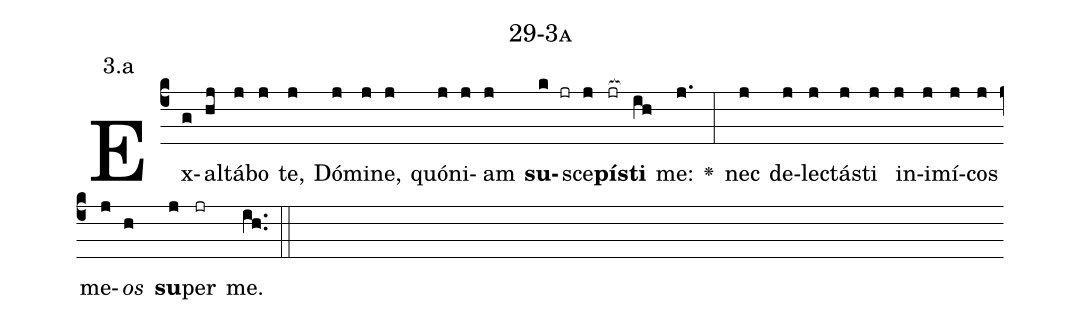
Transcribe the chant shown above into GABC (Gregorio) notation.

name: 29-3a;
annotation: 3.a;
%%
(c4)Ex(g)al(hj)tá(j)bo(j) te,(j) Dó(j)mi(j)ne,(j) quón(j)i(j)am(j) <b>su</b>(k jr)sce(j)<b>pís</b>(jr[ocb:1{])<b>ti</b>(ih[ocb:0}]) me:(j.) <v>\greheightstar</v>(:) nec(j) de(j)lec(j)tás(j)ti(j) in(j)i(j)mí(j)cos(j) me(j)<i>os</i>(h) <b>su</b>(j)per(jr) me.(ih..) (::)


%E(j) u(j) o(j) u(h) a(j) e.(ih..) (::)
